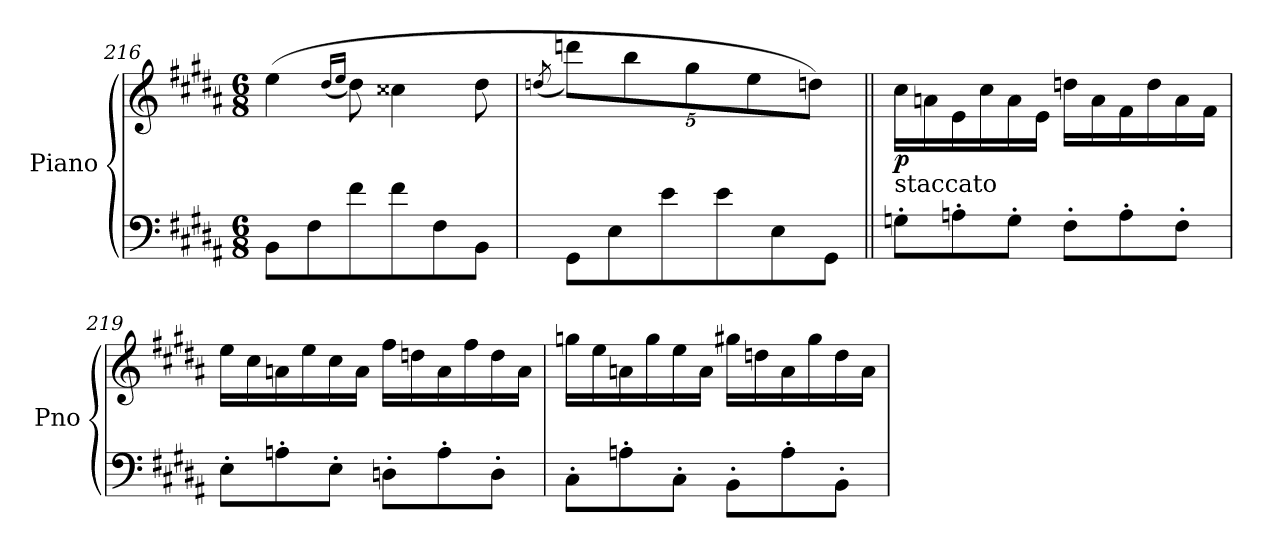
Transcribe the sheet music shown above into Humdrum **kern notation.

**kern	**kern	**dynam
*part1	*part1	*part1
*staff2	*staff1	*staff1/2
*I"Piano	*	*
*I'Pno	*	*
*clefF4	*clefG2	*
*k[f#c#g#d#a#]	*k[f#c#g#d#a#]	*
*M6/8	*M6/8	*
=216	=216	=216
8BB\L	(4ee\	.
8F#\	.	.
.	(16qdd#/LL	.
.	16qee/JJ	.
8f#\	8dd#\)	.
8f#\	4cc##X\	.
8F#\	.	.
8BB\J	8dd#\	.
=217	=217	=217
.	(8qddn/	.
*	*Xbrackettup	*
8GG#\L	20%3dddn\L)	.
8E\	.	.
.	20%3bb\	.
8e\	.	.
.	20%3gg#\	.
8e\	.	.
.	20%3ee\	.
8E\	.	.
.	20%3ddn\J)	.
8GG#\J	.	.
!!LO:LB:g=z
=218||	=218||	=218||
!	!LO:TX:b:t=staccato	!
!	!	!LO:DY:b
8Gn'\L	16cc#\LL	p
.	16an\	.
8An'\	16e\	.
.	16cc#\	.
8G'\J	16a\	.
.	16e\JJ	.
8F#'\L	16ddn\LL	.
.	16a\	.
8A'\	16f#\	.
.	16dd\	.
8F#'\J	16a\	.
.	16f#\JJ	.
=219	=219	=219
8E'\L	16ee\LL	.
.	16cc#\	.
8An'\	16an\	.
.	16ee\	.
8E'\J	16cc#\	.
.	16a\JJ	.
8Dn'\L	16ff#\LL	.
.	16ddn\	.
8A'\	16a\	.
.	16ff#\	.
8D'\J	16dd\	.
.	16a\JJ	.
=220	=220	=220
8C#'\L	16ggn\LL	.
.	16ee\	.
8An'\	16an\	.
.	16gg\	.
8C#'\J	16ee\	.
.	16a\JJ	.
8BB'\L	16gg#X\LL	.
.	16ddn\	.
8A'\	16a\	.
.	16gg#\	.
8BB'\J	16dd\	.
.	16a\JJ	.
=	=	=
*-	*-	*-
